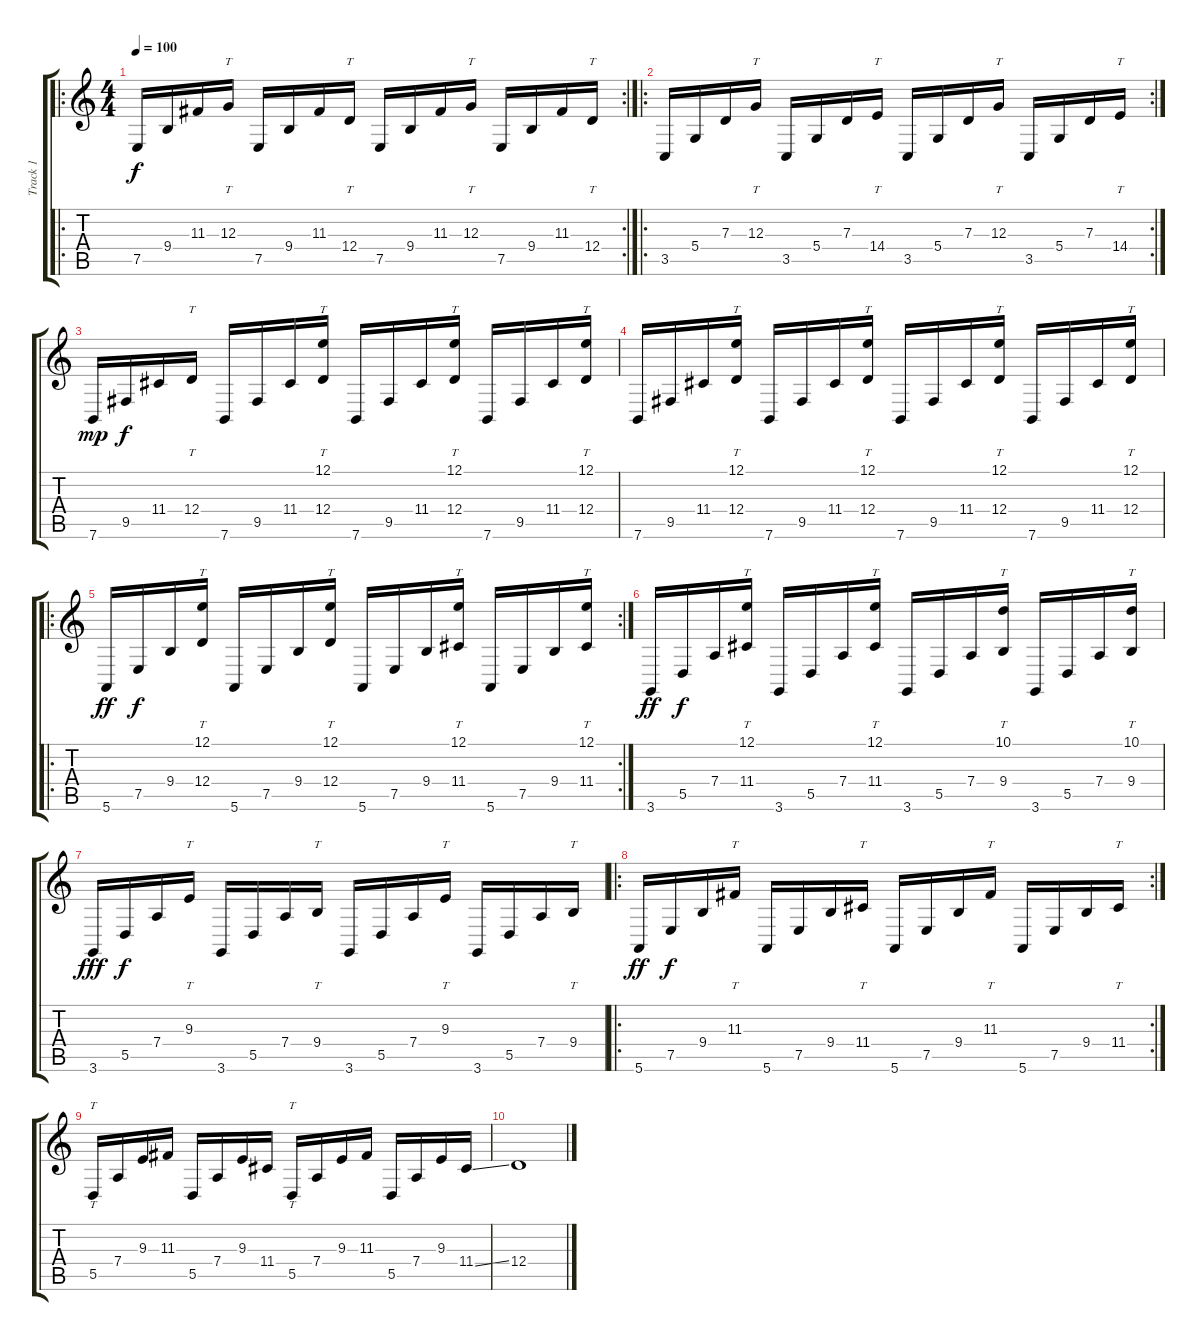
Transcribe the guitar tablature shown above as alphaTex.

\track ("Track 1" "Track 1") {instrument stringensemble1}
\staff {score tabs}
\tuning (E4 B3 G3 D3 A2 E2) {hide}
\ro
\rc 2
\ts (4 4)
\tempo 100
\clef g2
\ks c
7.5.16{dy f} 9.4.16 11.3.16 12.3.16{tt} 7.5.16 9.4.16 11.3.16 12.4.16{tt} 7.5.16 9.4.16 11.3.16 12.3.16{tt} 7.5.16 9.4.16 11.3.16 12.4.16{tt} |
\ro
\rc 2
3.5.16 5.4.16 7.3.16 12.3.16{tt} 3.5.16 5.4.16 7.3.16 14.4.16{tt} 3.5.16 5.4.16 7.3.16 12.3.16{tt} 3.5.16 5.4.16 7.3.16 14.4.16{tt} |
7.6.16{dy mp} 9.5.16{dy f} 11.4.16 12.4.16{tt} 7.6.16 9.5.16 11.4.16 (12.1 12.4).16{tt} 7.6.16 9.5.16 11.4.16 (12.1 12.4).16{tt} 7.6.16 9.5.16 11.4.16 (12.1 12.4).16{tt} |
7.6.16 9.5.16 11.4.16 (12.1 12.4).16{tt} 7.6.16 9.5.16 11.4.16 (12.1 12.4).16{tt} 7.6.16 9.5.16 11.4.16 (12.1 12.4).16{tt} 7.6.16 9.5.16 11.4.16 (12.1 12.4).16{tt} |
\ro
\rc 2
5.6.16{dy ff} 7.5.16{dy f} 9.4.16 (12.1 12.4).16{tt} 5.6.16 7.5.16 9.4.16 (12.1 12.4).16{tt} 5.6.16 7.5.16 9.4.16 (12.1 11.4).16{tt} 5.6.16 7.5.16 9.4.16 (12.1 11.4).16{tt} |
3.6.16{dy ff} 5.5.16{dy f} 7.4.16 (12.1 11.4).16{tt} 3.6.16 5.5.16 7.4.16 (12.1 11.4).16{tt} 3.6.16 5.5.16 7.4.16 (10.1 9.4).16{tt} 3.6.16 5.5.16 7.4.16 (10.1 9.4).16{tt} |
3.6.16{dy fff} 5.5.16{dy f} 7.4.16 9.3.16{tt} 3.6.16 5.5.16 7.4.16 9.4.16{tt} 3.6.16 5.5.16 7.4.16 9.3.16{tt} 3.6.16 5.5.16 7.4.16 9.4.16{tt} |
\ro
\rc 2
5.6.16{dy ff} 7.5.16{dy f} 9.4.16 11.3.16{tt} 5.6.16 7.5.16 9.4.16 11.4.16{tt} 5.6.16 7.5.16 9.4.16 11.3.16{tt} 5.6.16 7.5.16 9.4.16 11.4.16{tt} |
5.5.16{tt} 7.4.16 9.3.16 11.3.16 5.5.16 7.4.16 9.3.16 11.4.16 5.5.16{tt} 7.4.16 9.3.16 11.3.16 5.5.16 7.4.16 9.3.16 11.4{ss}.16 |
12.4.1
